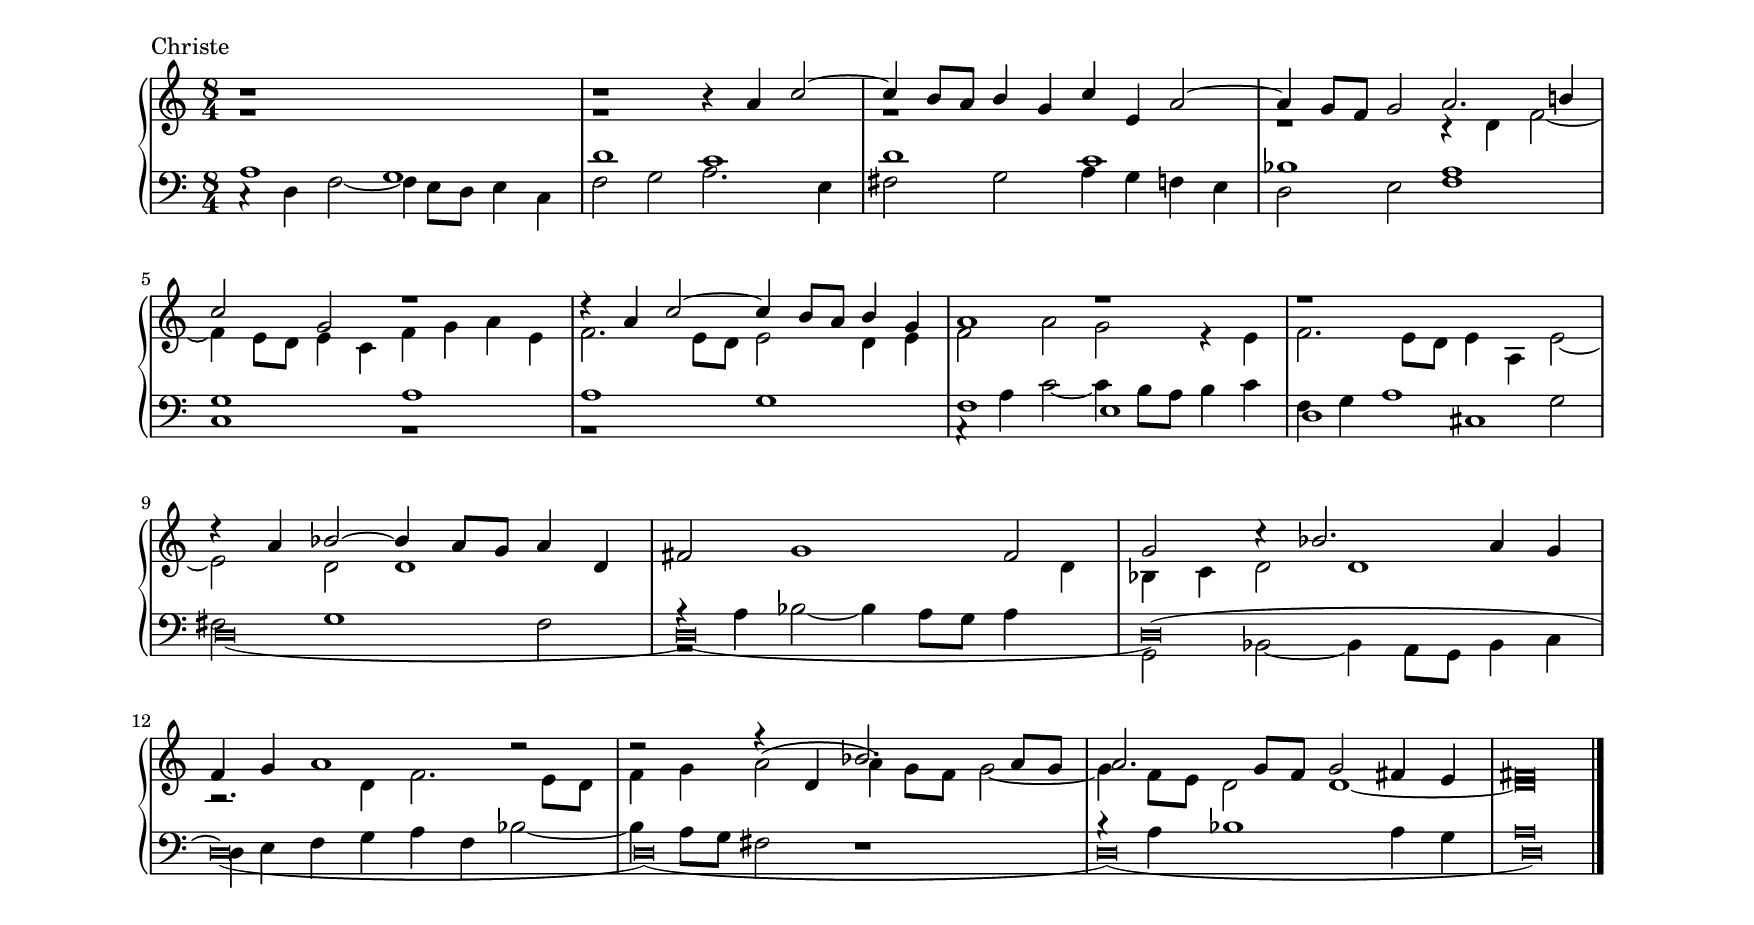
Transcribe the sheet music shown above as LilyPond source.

%! Title: Christe
%! Part: I
%! No: 4
%! Remark:

\version "2.22.1"
\include "italiano.ly"

%****************************************************************
% Start cut-&-pastable-section

%****************************************************************

\paper {
  % Set paper
  #(set-paper-size "a4landscape")
  indent = 0\mm
  line-width = 250\mm
  ragged-right = ##f
  line-width = #(- line-width (* mm 3.000000) (* mm 1))
}

\layout {
  \context {
    \Score
    \override SpacingSpanner.base-shortest-duration = #(ly:make-moment 1/16)
    \override SpacingSpanner.uniform-stretching = ##t
  }
}
%*****************************************
%  Set Header
%*****************************************
\header {
  %title = "KYRIE"
  %subtitle = "Kyrie"
  %subsubtitle = "Fiori Musicali"
  %composer = "G. Frescobaldi"
  %opus = "F.12/03"
  %tagline = "© 2022 Hautbois Project"
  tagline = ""
}

%*****************************************
% Start Voice
% Write the voices here
%*****************************************
MyMeter = \time 8/4
MyTempo = \tempo "Adantino"
MyKey = \key do \major
PieceName = "Christe"

PieceIVS = \relative la' {
  % bar 1 - 3
  si1*2\rest | si1\rest si4\rest la do2~ |
  do4 si8 la si4 sol do mi, la2~ |
  
  % bar 4 - 6
  la4 sol8 fa sol2 la2. si!4 |
  do2 sol re'1\rest |
  re4\rest la do2~ do4 si8 la  si4 sol |
  
  % bar 7 - 9
  la1 re1\rest | re1*2\rest |
  re4\rest la sib2~ sib4 la8 sol la4 re, |
  
  % bar 10 - 12
  fad2 sol1 fad2 |
  sol do4\rest sib2. la4 sol |
  fa4 sol la1 re2\rest |
  
  % bar 13 - 15
  re2\rest fa4\rest re, sib'2. la8 sol |
  la2. sol8 fa sol2 fad4 mi
  \once \override NoteHead.style = #'baroque
  fad\breve*1 |
  
  \bar "|."
}

PieceIVA = \relative re' {
  % bar 1 - 3
  mi1*2\rest | mi1*2\rest | mi1*2\rest |
  
  % bar 4 - 6
  do1\rest do4\rest re fa2~ |
  fa4 mi8 re mi4 do fa sol la mi |
  fa2. mi8 re mi2 re4 mi |
  
  % bar 7 - 9
  fa2 la sol r4 mi |
  fa2. mi8 re mi4 la, mi'2~ |
  mi2 re re1 |
  
  % bar 10 - 12
  \change Staff=down la4\rest la sib2~ sib4 la8 sol la4 \change Staff=up re |
  sib4 do re2 re1 |
  la2.\rest re4 fa2. mi8 re |
  
  % bar 13 - 15
  fa4 sol la2^( la4) sol8 fa sol2~ |
  sol4 fa8 mi re2 re1~ |
  \once \override NoteHead.style = #'baroque
  re\breve*1 |
  
  \bar "|."
}

PieceIVT = \relative la {
  % bar 1 - 3
  la1 sol | re' do | re do |
  
  % bar 4 - 6
  sib la | sol la | la sol |
  
  % bar 7 - 9
  fa mi | re dod |
  \once \override NoteHead.style = #'baroque
  re\breve*1_( |
  
  % bar 10 - 12
  \once \override NoteHead.style = #'baroque
  re\breve*1)_( |
  \once \override NoteHead.style = #'baroque
  re\breve*1)^( |
  \once \override NoteHead.style = #'baroque
  re\breve*1)_(
  
  % bar 13 - 15
  \once \override NoteHead.style = #'baroque
  re\breve*1)_( |
  \once \override NoteHead.style = #'baroque
  re\breve*1)_( |
  \once \override NoteHead.style = #'baroque
  re\breve*1) |
  
  \bar "|."
}

PieceIVB = \relative re {
  % bar 1 - 3
  do4\rest re fa2~ fa4 mi8 re mi4 do |
  fa2 sol la2. mi4 |
  fad2 sol la4 sol fa mi |
  
  % bar 4 - 6
  re2 mi fa1 | do1 sol1\rest | sol1*2\rest |
  
  % bar 7 - 9  
  la4\rest la' do2~ do4 si8 la si4 do |
  fa, sol la1 sol2 |
  fad2 sol1 fad2 |
  
  % bar 10 - 12
  sol,1*2\rest | sol2 sib~ sib4 la8 sol sib4 do |
  re mi fa sol la fa sib2~ |
  
  % bar 13 - 15
  sib4 la8 sol fad2 re1\rest |
  si'4\rest la sib1 la4 sol
  \once \override NoteHead.style = #'baroque
  la\breve*1 |
  
  \bar "|."
}

%*****************************************
%  Start Score
%*****************************************

\markup { \vspace #1 }
\score {
  \header {
    piece = \PieceName
  }
  \new PianoStaff <<
    \new Staff = "up" { 
      \clef "treble" 
      %\MyTempo
      \MyKey
      \MyMeter
      <<
        \PieceIVS
        \\
        \PieceIVA
      >>
    }
    \new Staff = "down" {
      \clef "bass" 
      %\MyTempo
      \MyKey
      \MyMeter
      <<
        \PieceIVT
        \\
        \PieceIVB
      >>
    }
  >>
}